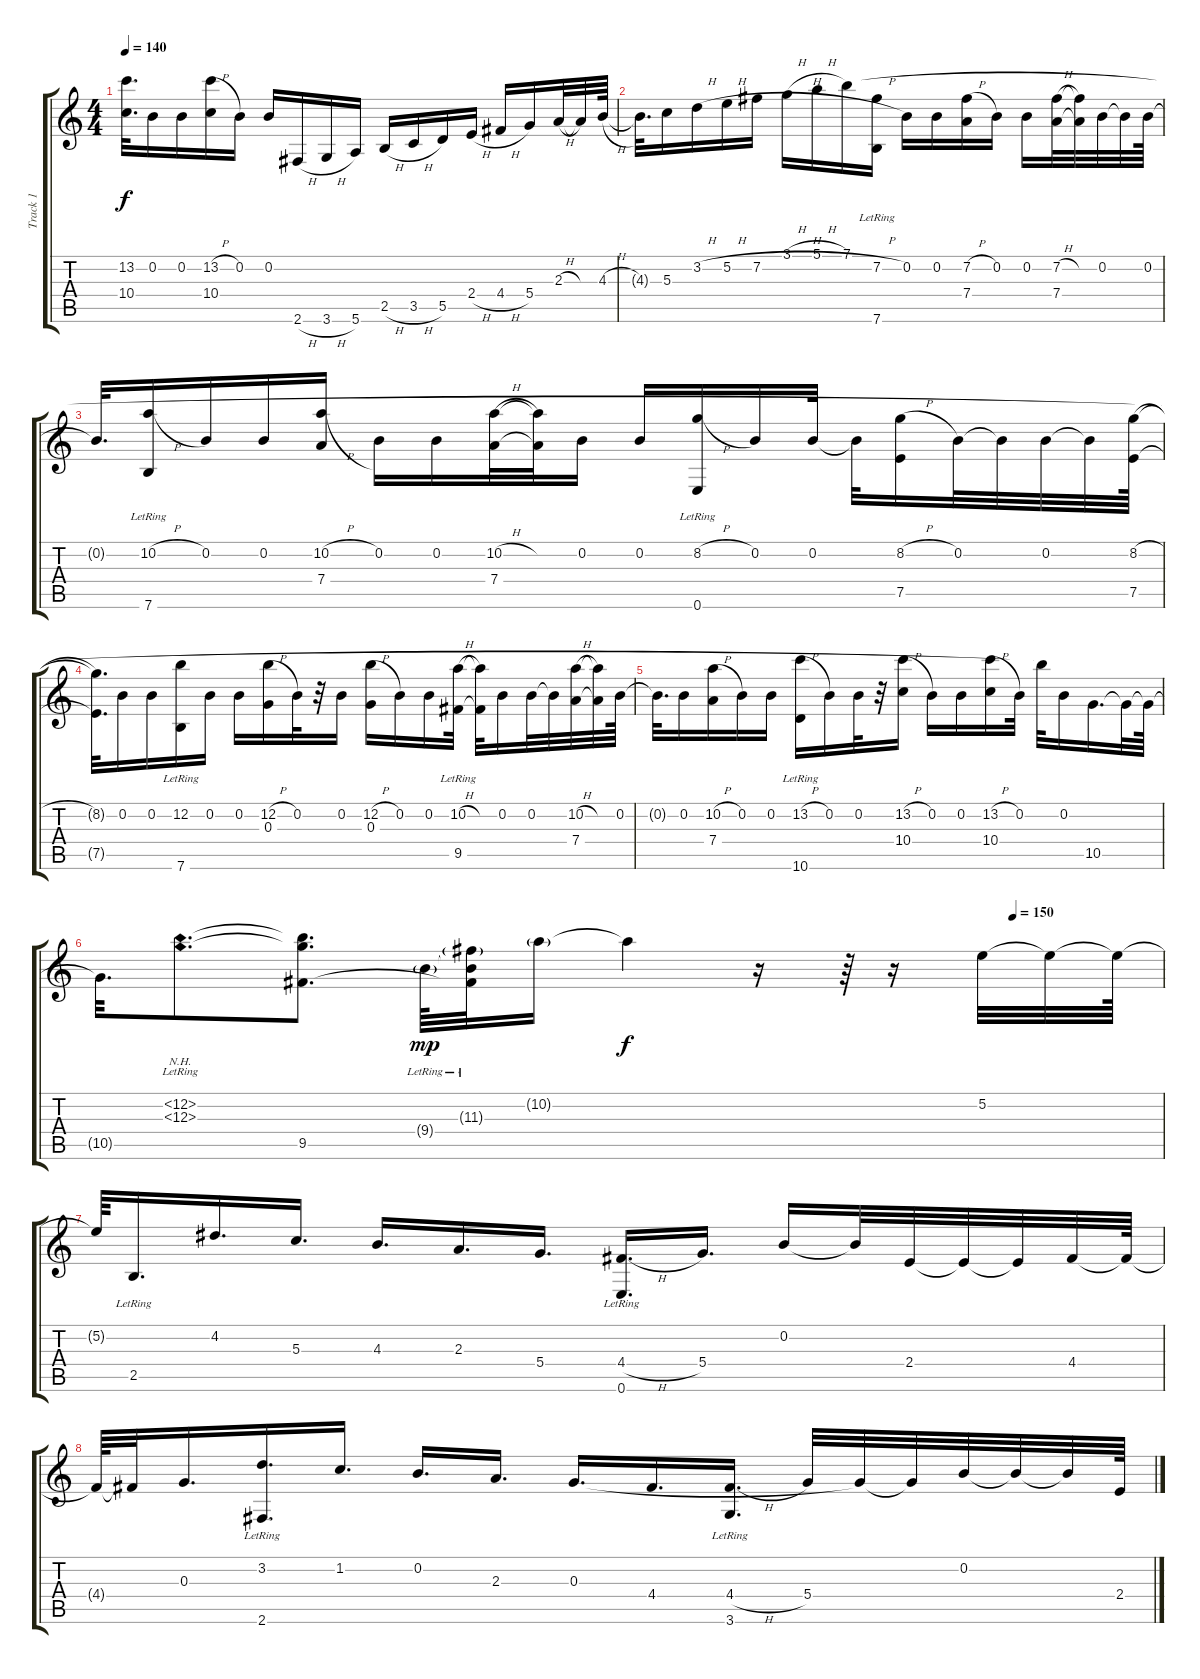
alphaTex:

\track ("Track 1" "Track 1") {instrument acousticguitarsteel}
\staff {score tabs}
\tuning (E4 B3 G3 D3 A2 E2) {hide}
\ts (4 4)
\tempo 140
\clef g2
\ks c
(13.2{t} 10.4{t}).32{d dy f} 0.2.16 0.2.16 (13.2{h} 10.4).16 0.2.16 0.2.16 2.6{h}.16 3.6{h}.16 5.6.16 2.5{h}.16 3.5{h}.16 5.5.16 2.4{h}.16 4.4{h}.16 5.4.16 2.3{h}.32 2.3{t}.32 4.3{h}.64 |
4.3{t}.32{d} 5.3.16 3.2{h}.16 5.2{h}.16 7.2{h}.16 3.1{h}.16 5.1{h}.16 7.1.16 (7.2{h} 7.6{lr}).16 0.2.16 0.2.16 (7.2{h} 7.4).16 0.2.16 0.2.16 (7.2{h} 7.4).32 (7.2{t} 7.4{t}).32 0.2.32 0.2{t}.32 0.2.64 |
0.2{t}.32{d} (10.2{h} 7.6{lr}).16 0.2.16 0.2.16 (10.2{h} 7.4).16 0.2.16 0.2.16 (10.2{h} 7.4).32 (10.2{t} 7.4{t}).32 0.2.16 0.2.16 (8.2{h} 0.6{lr}).16 0.2.16 0.2.32 0.2{t}.32 (8.2{h} 7.5).16 0.2.32 0.2{t}.32 0.2.32 0.2{t}.32 (8.2{h} 7.5).64 |
(8.2{t} 7.5{t}).32{d} 0.2.16 0.2.16 (12.2 7.6{lr}).16 0.2.16 0.2.16 (12.2{h} 0.3).16 0.2.32 r.32 0.2.16 (12.2{h} 0.3).16 0.2.16 0.2.16 (10.2{h} 9.5{lr}).32 (10.2{t} 9.5{t}).32 0.2.16 0.2.32 0.2{t}.32 (10.2{h} 7.4).32 (10.2{t} 7.4{t}).32 0.2.64 |
0.2{t}.32{d} 0.2.16 (10.2{h} 7.4).16 0.2.16 0.2.16 (13.2{h} 10.6{lr}).16 0.2.16 0.2.32 r.32 (13.2{h} 10.4).16 0.2.16 0.2.16 (13.2{h} 10.4).16 0.2.32 7.1{t}.32 0.2.16 10.5.16{d} 10.5{t}.32 10.5{t}.64 |
\tempo (150 0.859375)
10.5{t}.32{d} (12.2{nh lr} 12.3{nh lr}).8{d} (12.2{t} 12.3{t} 9.5).8{d} 9.4{g lr}.64{dy mp} (11.3{g lr} 9.4{t} 9.5{t}).32 10.2{g}.16 10.2{t}.4{dy f} r.16 r.64 r.16 5.2.32 5.2{t}.32 5.2{t}.64 |
5.2{t}.64 2.5{lr}.16{d} 4.2.16{d} 5.3.16{d} 4.3.16{d} 2.3.16{d} 5.4.16{d} (4.4{h} 0.6{lr}).16{d} 5.4.16{d} 0.2.16 0.2{t}.32 2.4.32 2.4{t}.32 2.4{t}.32 4.4.32 4.4{t}.64 |
4.4{t}.64 4.4{t}.32 0.3.16{d} (3.2 2.6{lr}).16{d} 1.2.16{d} 0.2.16{d} 2.3.16{d} 0.3.16{d} 4.4.16{d} (4.4{h} 3.6{lr}).16{d} 5.4.32 0.3{t}.32 0.3{t}.32 0.2.32 0.2{t}.32 0.2{t}.32 2.4.64
